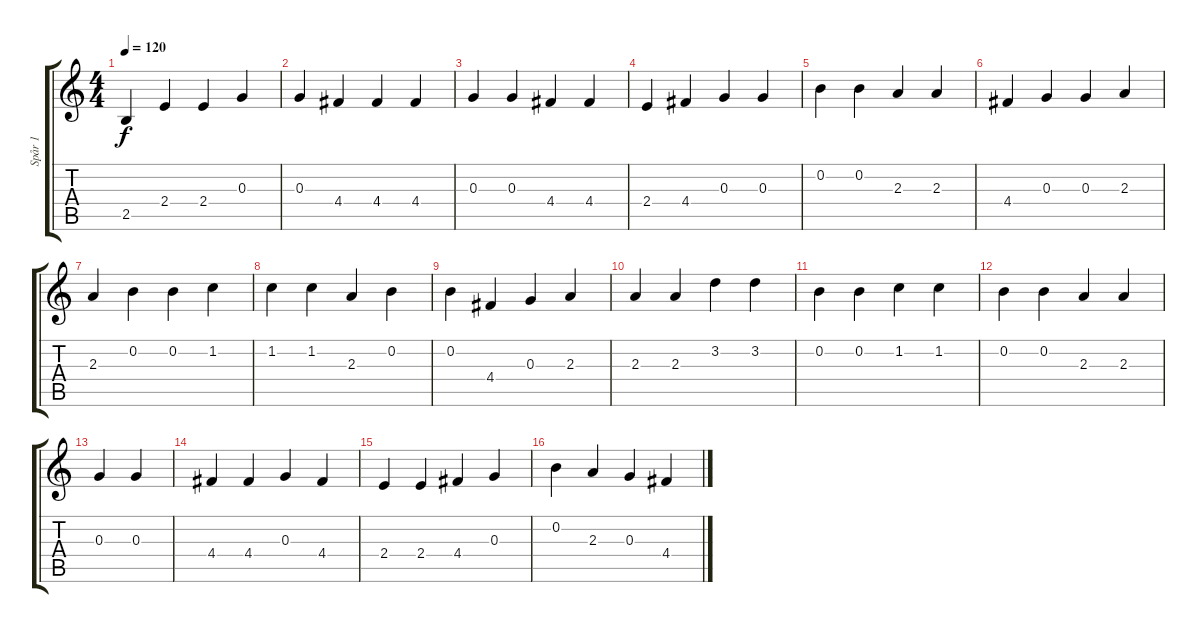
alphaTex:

\track ("Spår 1" "Spår 1") {instrument acousticguitarnylon}
\staff {score tabs}
\tuning (E4 B3 G3 D3 A2 E2) {hide}
\ts (4 4)
\tempo 120
\clef g2
\ks c
2.5.4{dy f instrument acousticguitarnylon} 2.4.4 2.4.4 0.3.4 |
0.3.4 4.4.4 4.4.4 4.4.4 |
0.3.4 0.3.4 4.4.4 4.4.4 |
2.4.4 4.4.4 0.3.4 0.3.4 |
0.2.4 0.2.4 2.3.4 2.3.4 |
4.4.4 0.3.4 0.3.4 2.3.4 |
2.3.4 0.2.4 0.2.4 1.2.4 |
1.2.4 1.2.4 2.3.4 0.2.4 |
0.2.4 4.4.4 0.3.4 2.3.4 |
2.3.4 2.3.4 3.2.4 3.2.4 |
0.2.4 0.2.4 1.2.4 1.2.4 |
0.2.4 0.2.4 2.3.4 2.3.4 |
0.3.4 0.3.4 |
4.4.4 4.4.4 0.3.4 4.4.4 |
2.4.4 2.4.4 4.4.4 0.3.4 |
0.2.4 2.3.4 0.3.4 4.4.4
